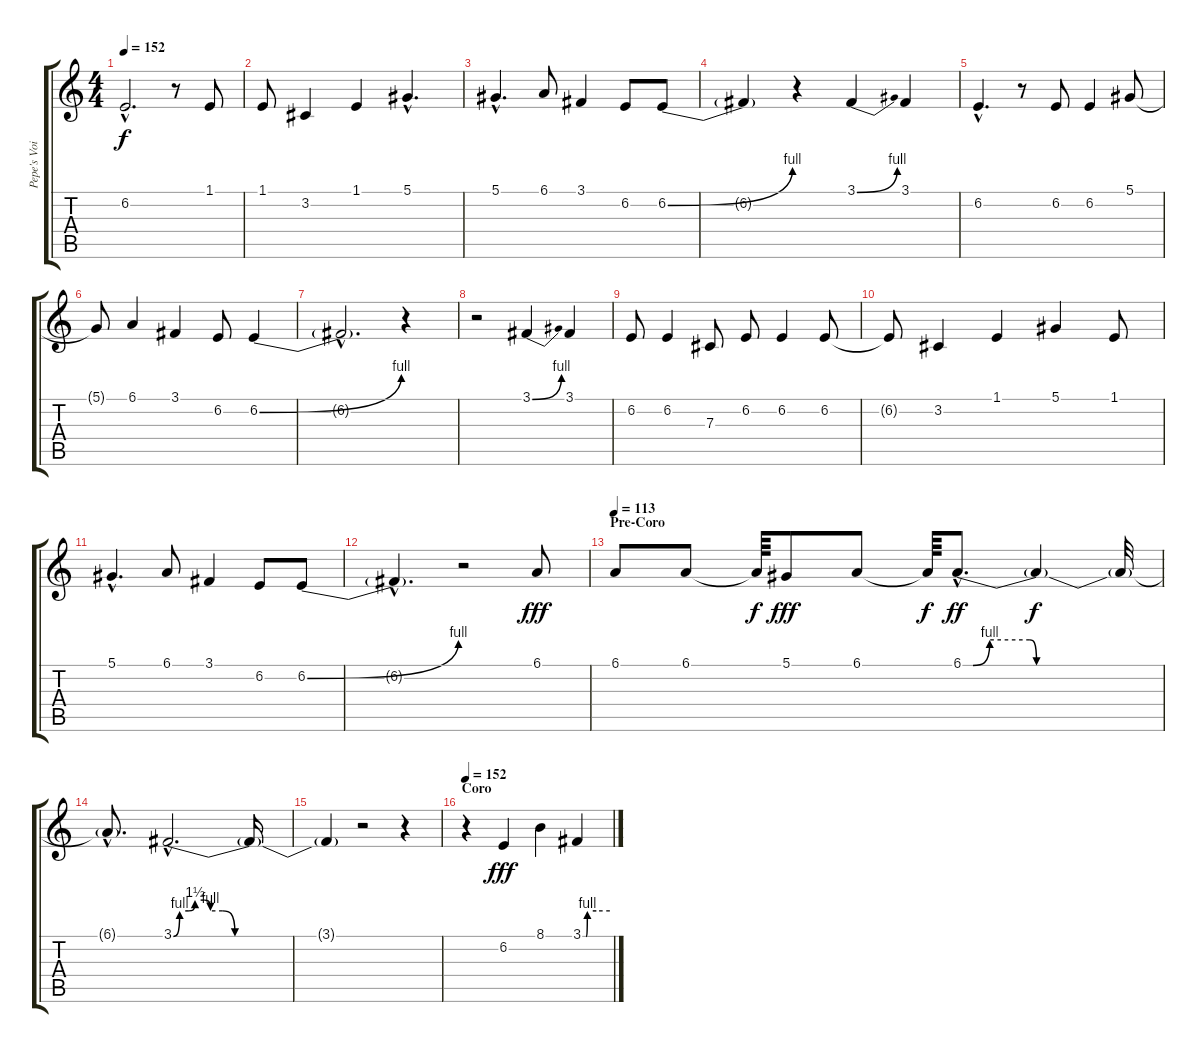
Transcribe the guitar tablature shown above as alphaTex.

\track ("Pepe's Voice" "Pepe's Voi") {instrument bassoon}
\staff {score tabs}
\tuning (Eb4 Bb3 Gb3 Db3 Ab2 Eb2) {hide}
\ts (4 4)
\tempo 152
\clef g2
\ks c
6.2{hac}.2{d dy f} r.8 1.1.8 |
1.1.8 3.2.4 1.1.4 5.1{hac}.4{d} |
5.1{hac}.4{d} 6.1.8 3.1.4 6.2.8 6.2{be (bend 0 0 60 4)}.8 |
6.2{t}.4 r.4 3.1{be (bend 0 0 60 4)}.4 3.1.4 |
6.2{hac}.4{d} r.8 6.2.8 6.2.4 5.1.8 |
5.1{t}.8 6.1.4 3.1.4 6.2.8 6.2{be (bend 0 0 60 4)}.4 |
6.2{hac t}.2{d} r.4 |
r.2 3.1{be (bend 0 0 60 4)}.4 3.1.4 |
6.2.8 6.2.4 7.3.8 6.2.8 6.2.4 6.2.8 |
6.2{t}.8 3.2.4 1.1.4 5.1.4 1.1.8 |
5.1{hac}.4{d} 6.1.8 3.1.4 6.2.8 6.2{be (bend 0 0 60 4)}.8 |
6.2{hac t}.4{d} r.2 6.1.8{dy fff} |
\section ("" "Pre-Coro ")
\tempo 113
6.1.8 6.1.8 6.1{t}.64{dy f} 5.1.8{dy fff} 6.1.8 6.1{t}.64{dy f} 6.1{be (custom 0 0 3 0 8 4 20 4 22 0 60 0) hac}.8{d dy ff} 6.1{t}.4{dy f} 6.1{t}.32 |
6.1{hac t}.8{d} 3.1{be (custom 0 0 2 4 5 4 7 6 10 6 12 4 16 4 20 0 60 0) hac}.2{d} 3.1{t}.16 |
3.1{t}.4 r.2 r.4 |
\section ("" "Coro ")
\tempo 152
r.4 6.2.4{dy fff} 8.1.4 3.1{be (custom 0 0 7 0 10 4 30 4 60 4)}.4
